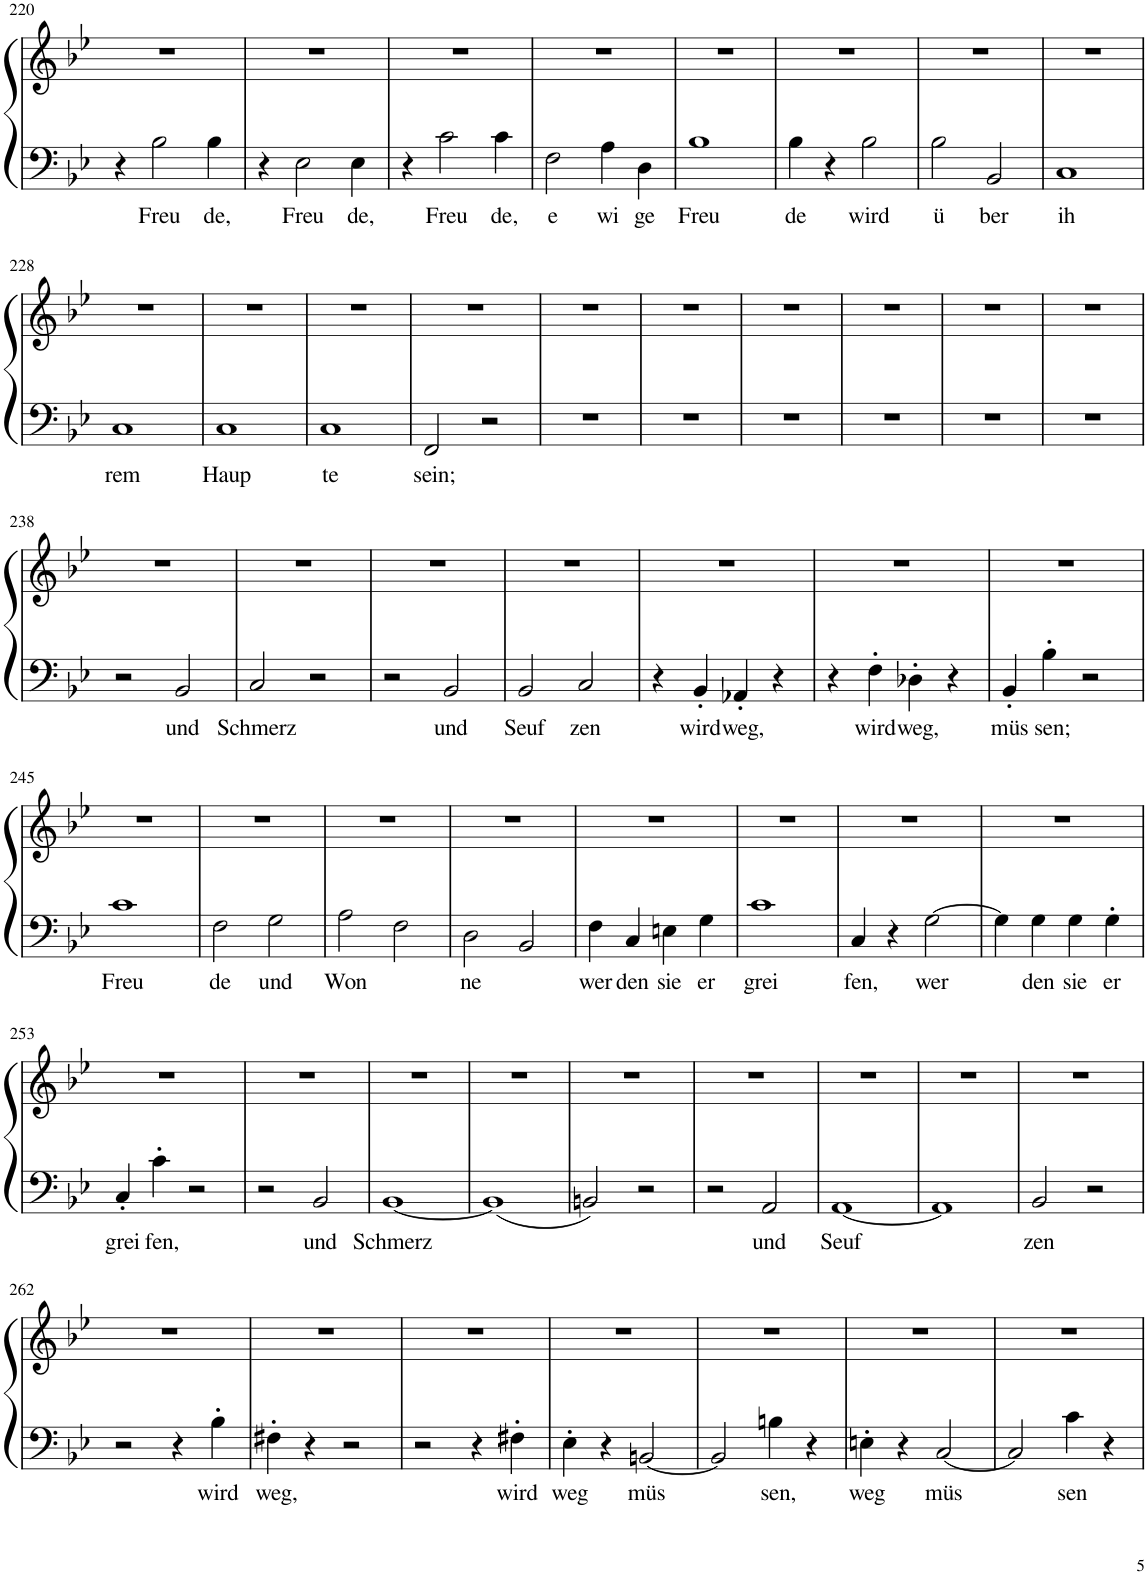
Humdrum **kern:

**kern	**text	**kern
*part1	*part1	*part1
*staff2	*staff2	*staff1
*I"Piano	*	*
*I'Pno.	*	*
!!LO:PB:g=z
*clefF4	*	*clefG2
*k[b-e-]	*	*k[b-e-]
*M4/4	*	*M4/4
*met(c)	*	*met(c)
=220	=220	=220
4r	.	1r
!	!LO:LY:b	!
2B-\	Freu	.
!	!LO:LY:b	!
4B-\	de,	.
=221	=221	=221
4r	.	1r
!	!LO:LY:b	!
2E-\	Freu	.
!	!LO:LY:b	!
4E-\	de,	.
=222	=222	=222
4r	.	1r
!	!LO:LY:b	!
2c\	Freu	.
!	!LO:LY:b	!
4c\	de,	.
=223	=223	=223
!	!LO:LY:b	!
2F\	e	1r
!	!LO:LY:b	!
4A\	wi	.
!	!LO:LY:b	!
4D\	ge	.
=224	=224	=224
!	!LO:LY:b	!
1B-	Freu	1r
=225	=225	=225
!	!LO:LY:b	!
4B-\	de	1r
4r	.	.
!	!LO:LY:b	!
2B-\	wird	.
=226	=226	=226
!	!LO:LY:b	!
2B-\	ü	1r
!	!LO:LY:b	!
2BB-/	ber	.
=227	=227	=227
!	!LO:LY:b	!
1C	ih	1r
!!LO:LB:g=z
=228	=228	=228
!	!LO:LY:b	!
1C	rem	1r
=229	=229	=229
!	!LO:LY:b	!
1C	Haup	1r
=230	=230	=230
!	!LO:LY:b	!
1C	te	1r
=231	=231	=231
!	!LO:LY:b	!
2FF/	sein;	1r
2r	.	.
=232	=232	=232
1r	.	1r
=233	=233	=233
1r	.	1r
=234	=234	=234
1r	.	1r
=235	=235	=235
1r	.	1r
=236	=236	=236
1r	.	1r
=237	=237	=237
1r	.	1r
!!LO:LB:g=z
=238	=238	=238
2r	.	1r
!	!LO:LY:b	!
2BB-/	und	.
=239	=239	=239
!	!LO:LY:b	!
2C/	Schmerz	1r
2r	.	.
=240	=240	=240
2r	.	1r
!	!LO:LY:b	!
2BB-/	und	.
=241	=241	=241
!	!LO:LY:b	!
2BB-/	Seuf	1r
!	!LO:LY:b	!
2C/	zen	.
=242	=242	=242
4r	.	1r
!	!LO:LY:b	!
4BB-'/	wird	.
!	!LO:LY:b	!
4AA-X'/	weg,	.
4r	.	.
=243	=243	=243
4r	.	1r
!	!LO:LY:b	!
4F'\	wird	.
!	!LO:LY:b	!
4D-X'\	weg,	.
4r	.	.
=244	=244	=244
!	!LO:LY:b	!
4BB-'/	müs	1r
!	!LO:LY:b	!
4B-'\	sen;	.
2r	.	.
!!LO:LB:g=z
=245	=245	=245
!	!LO:LY:b	!
1c	Freu	1r
=246	=246	=246
!	!LO:LY:b	!
2F\	de	1r
!	!LO:LY:b	!
2G\	und	.
=247	=247	=247
!	!LO:LY:b	!
2A\	Won	1r
2F\	.	.
=248	=248	=248
!	!LO:LY:b	!
2D\	ne	1r
2BB-/	.	.
=249	=249	=249
!	!LO:LY:b	!
4F\	wer	1r
!	!LO:LY:b	!
4C/	den	.
!	!LO:LY:b	!
4En\	sie	.
!	!LO:LY:b	!
4G\	er	.
=250	=250	=250
!	!LO:LY:b	!
1c	grei	1r
=251	=251	=251
!	!LO:LY:b	!
4C/	fen,	1r
4r	.	.
!	!LO:LY:b	!
[2G\	wer	.
=252	=252	=252
4G\]	.	1r
!	!LO:LY:b	!
4G\	den	.
!	!LO:LY:b	!
4G\	sie	.
!	!LO:LY:b	!
4G'\	er	.
!!LO:LB:g=z
=253	=253	=253
!	!LO:LY:b	!
4C'/	grei	1r
!	!LO:LY:b	!
4c'\	fen,	.
2r	.	.
=254	=254	=254
2r	.	1r
!	!LO:LY:b	!
2BB-/	und	.
=255	=255	=255
!	!LO:LY:b	!
[1BB-	Schmerz	1r
=256	=256	=256
1BB-]	.	1r
=257	=257	=257
2BBn/	.	1r
2r	.	.
=258	=258	=258
2r	.	1r
!	!LO:LY:b	!
2AA/	und	.
=259	=259	=259
!	!LO:LY:b	!
[1AA	Seuf	1r
=260	=260	=260
1AA]	.	1r
=261	=261	=261
!	!LO:LY:b	!
2BB-/	zen	1r
2r	.	.
!!LO:LB:g=z
=262	=262	=262
2r	.	1r
4r	.	.
!	!LO:LY:b	!
4B-'\	wird	.
=263	=263	=263
!	!LO:LY:b	!
4F#X'\	weg,	1r
4r	.	.
2r	.	.
=264	=264	=264
2r	.	1r
4r	.	.
!	!LO:LY:b	!
4F#X'\	wird	.
=265	=265	=265
!	!LO:LY:b	!
4E-'\	weg	1r
4r	.	.
!	!LO:LY:b	!
[2BBn/	müs	.
=266	=266	=266
2BB/]	.	1r
!	!LO:LY:b	!
4Bn\	sen,	.
4r	.	.
=267	=267	=267
!	!LO:LY:b	!
4En'\	weg	1r
4r	.	.
!	!LO:LY:b	!
[2C/	müs	.
=268	=268	=268
2C/]	.	1r
!	!LO:LY:b	!
4c\	sen	.
4r	.	.
=	=	=
*-	*-	*-
